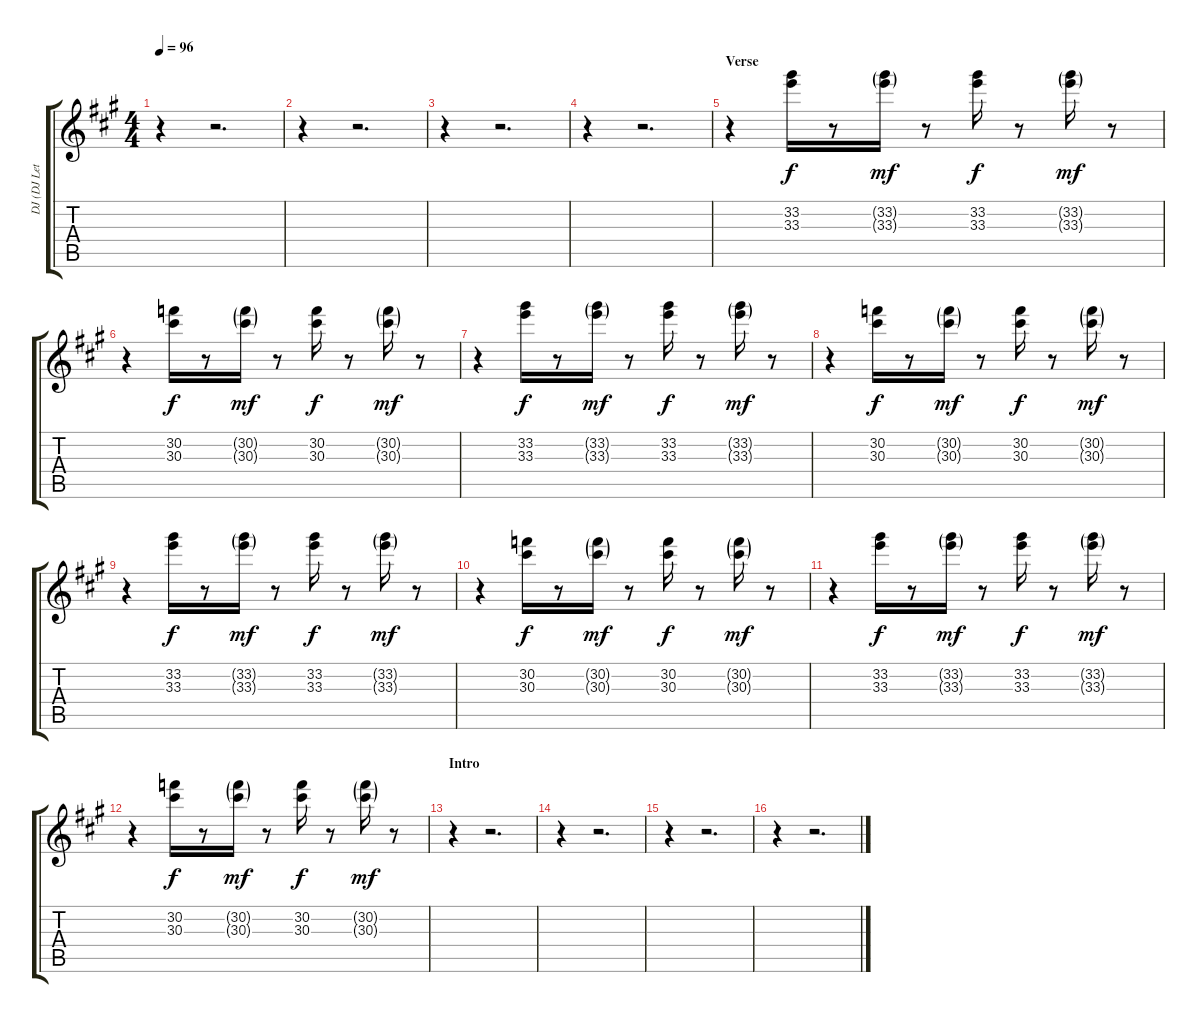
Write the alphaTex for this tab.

\track ("DJ (DJ Lethal) (Staff 1)" "DJ (DJ Let") {instrument lead5charang}
\staff {score tabs}
\tuning (E4 B3 G3 D3 A2 E2) {hide}
\ts (4 4)
\tempo 96
\clef g2
\ks a
r.4{dy mf} r.2{d} |
r.4 r.2{d} |
r.4 r.2{d} |
r.4 r.2{d} |
\section ("" "Verse")
r.4 (33.2 33.3).16{dy f} r.8 (33.2{g} 33.3{g}).16{dy mf} r.8 (33.2 33.3).16{dy f} r.8 (33.2{g} 33.3{g}).16{dy mf} r.8 |
r.4 (30.2 30.3).16{dy f} r.8 (30.2{g} 30.3{g}).16{dy mf} r.8 (30.2 30.3).16{dy f} r.8 (30.2{g} 30.3{g}).16{dy mf} r.8 |
r.4 (33.2 33.3).16{dy f} r.8 (33.2{g} 33.3{g}).16{dy mf} r.8 (33.2 33.3).16{dy f} r.8 (33.2{g} 33.3{g}).16{dy mf} r.8 |
r.4 (30.2 30.3).16{dy f} r.8 (30.2{g} 30.3{g}).16{dy mf} r.8 (30.2 30.3).16{dy f} r.8 (30.2{g} 30.3{g}).16{dy mf} r.8 |
r.4 (33.2 33.3).16{dy f} r.8 (33.2{g} 33.3{g}).16{dy mf} r.8 (33.2 33.3).16{dy f} r.8 (33.2{g} 33.3{g}).16{dy mf} r.8 |
r.4 (30.2 30.3).16{dy f} r.8 (30.2{g} 30.3{g}).16{dy mf} r.8 (30.2 30.3).16{dy f} r.8 (30.2{g} 30.3{g}).16{dy mf} r.8 |
r.4 (33.2 33.3).16{dy f} r.8 (33.2{g} 33.3{g}).16{dy mf} r.8 (33.2 33.3).16{dy f} r.8 (33.2{g} 33.3{g}).16{dy mf} r.8 |
r.4 (30.2 30.3).16{dy f} r.8 (30.2{g} 30.3{g}).16{dy mf} r.8 (30.2 30.3).16{dy f} r.8 (30.2{g} 30.3{g}).16{dy mf} r.8 |
\section ("" "Intro")
r.4 r.2{d} |
r.4 r.2{d} |
r.4 r.2{d} |
r.4 r.2{d}
